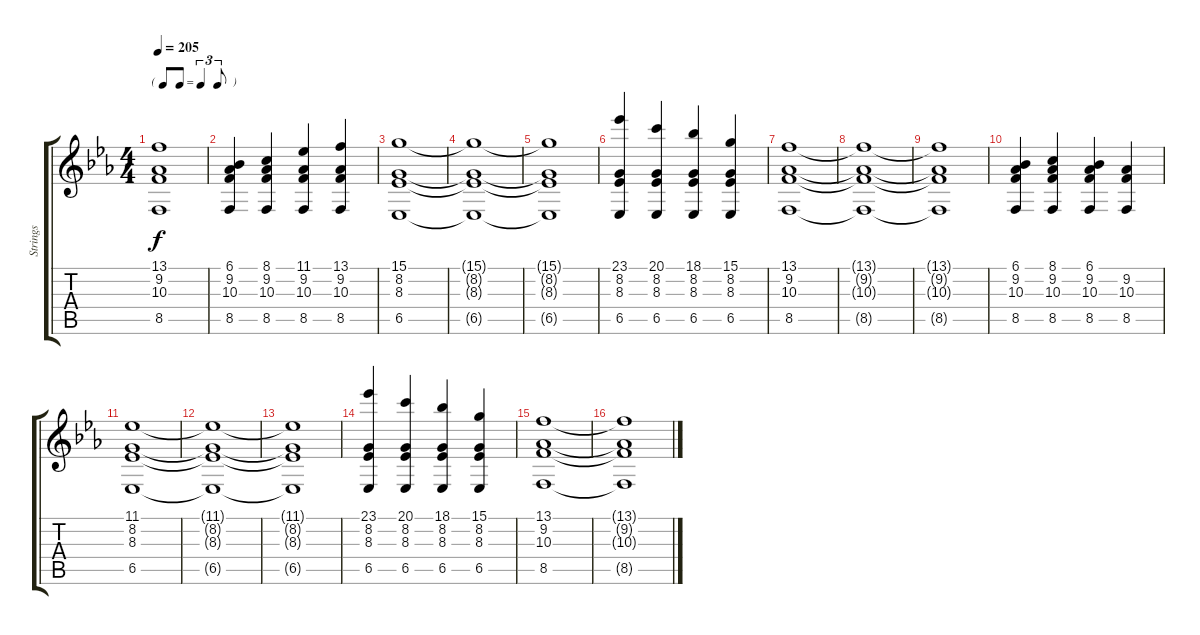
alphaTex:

\track ("Strings" "Strings") {instrument stringensemble1}
\staff {score tabs}
\tuning (E4 B3 G3 D3 A2 E2) {hide}
\ts (4 4)
\tf triplet8th
\tempo 205
\clef g2
\ks eb
(13.1{t} 9.2{t} 10.3{t} 8.5{t}).1{dy f} |
(6.1 9.2 10.3 8.5).4 (8.1 9.2 10.3 8.5).4 (11.1 9.2 10.3 8.5).4 (13.1 9.2 10.3 8.5).4 |
(15.1 8.2 8.3 6.5).1 |
(15.1{t} 8.2{t} 8.3{t} 6.5{t}).1 |
(15.1{t} 8.2{t} 8.3{t} 6.5{t}).1 |
(23.1 8.2 8.3 6.5).4 (20.1 8.2 8.3 6.5).4 (18.1 8.2 8.3 6.5).4 (15.1 8.2 8.3 6.5).4 |
(13.1 9.2 10.3 8.5).1 |
(13.1{t} 9.2{t} 10.3{t} 8.5{t}).1 |
(13.1{t} 9.2{t} 10.3{t} 8.5{t}).1 |
(6.1 9.2 10.3 8.5).4 (8.1 9.2 10.3 8.5).4 (6.1 9.2 10.3 8.5).4 (9.2 10.3 8.5).4 |
(11.1 8.2 8.3 6.5).1 |
(11.1{t} 8.2{t} 8.3{t} 6.5{t}).1 |
(11.1{t} 8.2{t} 8.3{t} 6.5{t}).1 |
(23.1 8.2 8.3 6.5).4 (20.1 8.2 8.3 6.5).4 (18.1 8.2 8.3 6.5).4 (15.1 8.2 8.3 6.5).4 |
(13.1 9.2 10.3 8.5).1 |
(13.1{t} 9.2{t} 10.3{t} 8.5{t}).1
